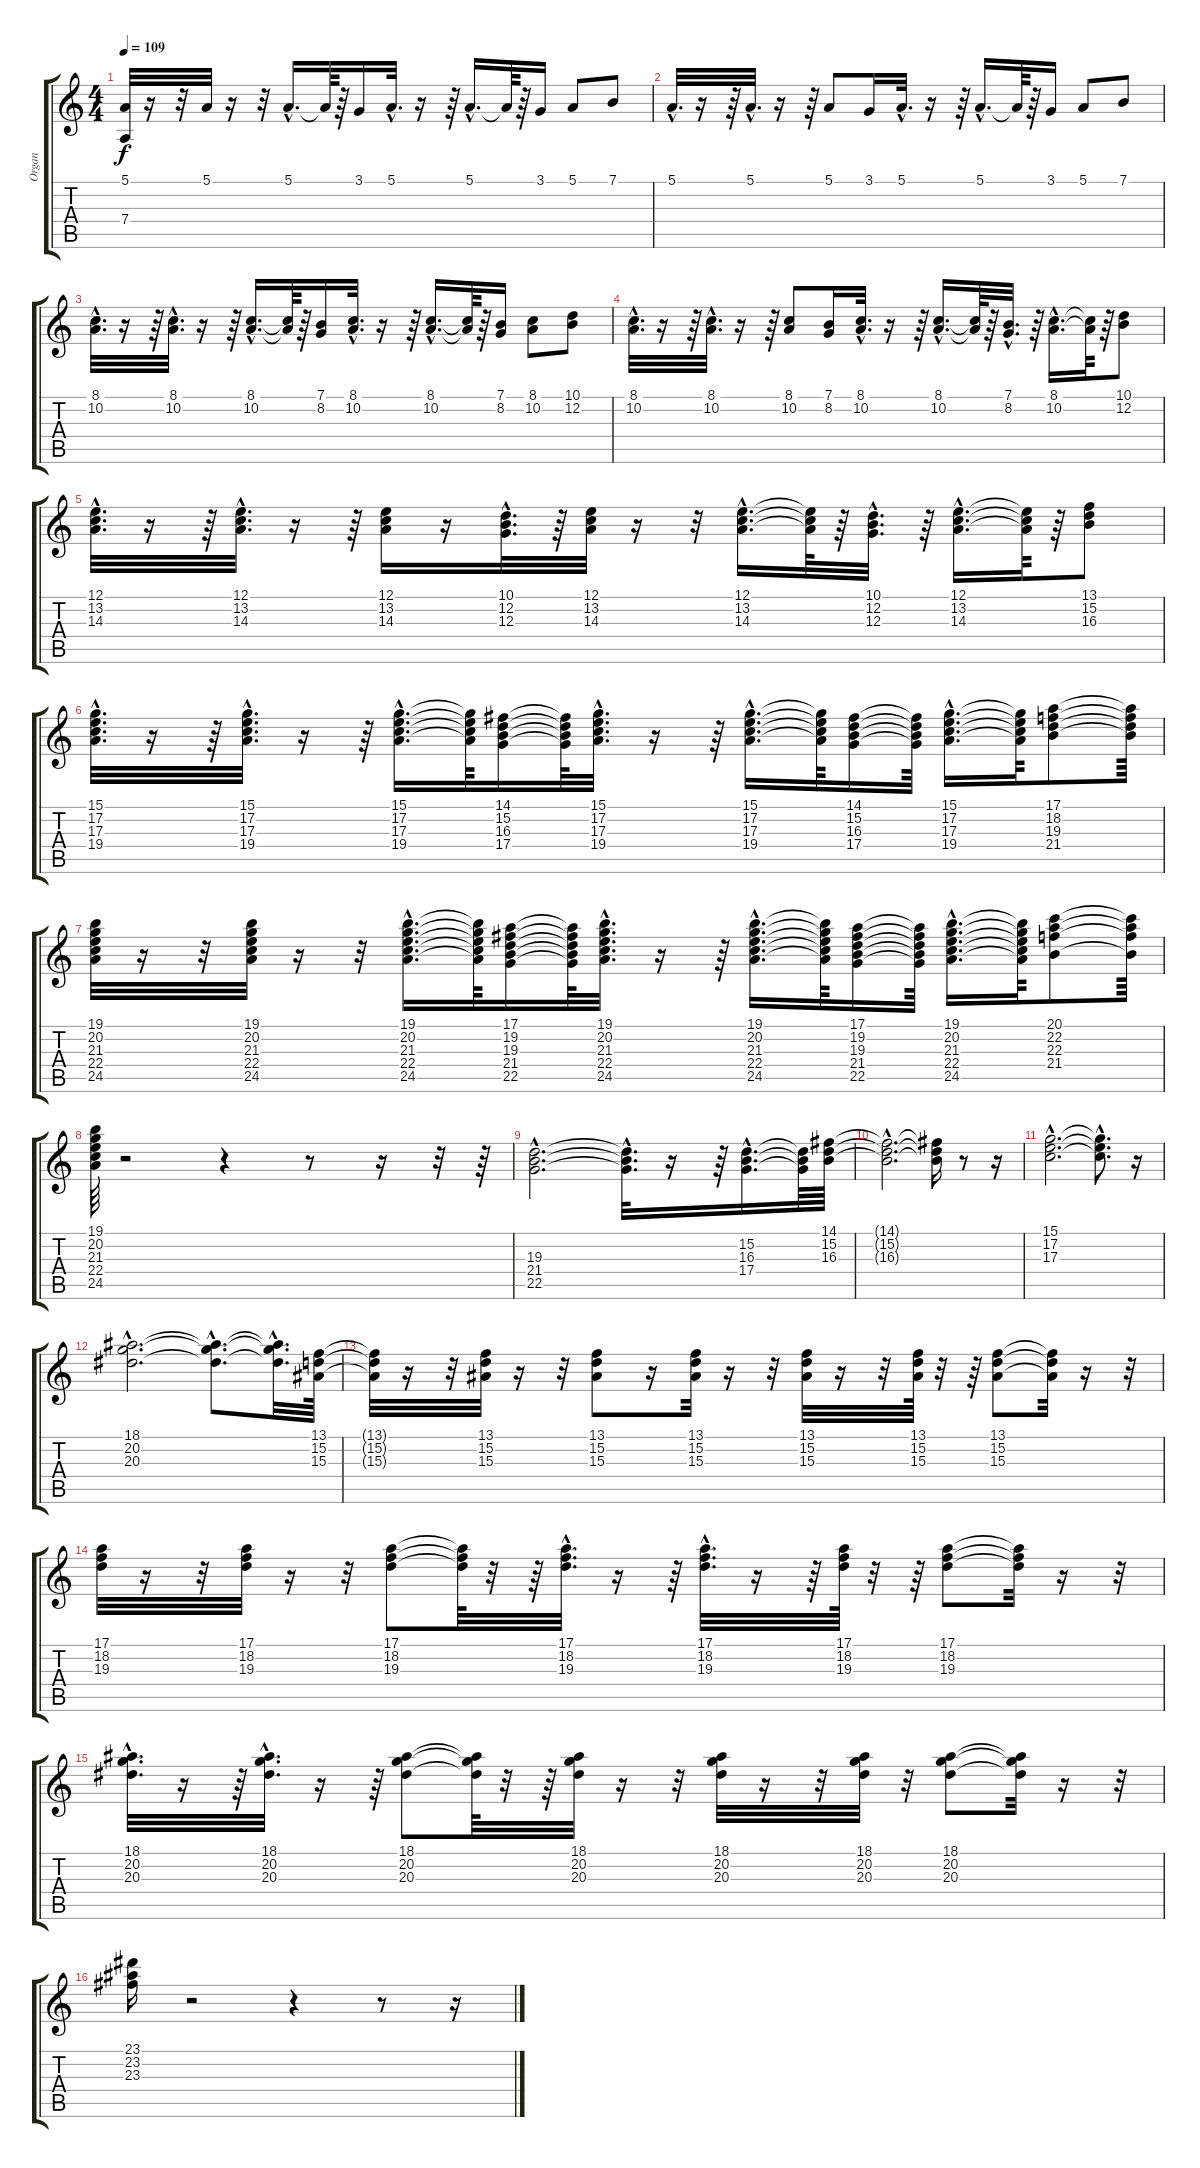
\track ("Organ " "Organ ") {instrument churchorgan}
\staff {score tabs}
\tuning (E4 B3 G3 D3 A2 E2) {hide}
\ts (4 4)
\tempo 109
\clef g2
\ks c
(5.1 7.4).32{dy f instrument churchorgan} r.16 r.32 5.1.32 r.16 r.32 5.1{hac}.16{d} 5.1{t}.64 r.64 3.1.16 5.1{hac}.32{d} r.16 r.64 5.1{hac}.16{d} 5.1{t}.64 r.64 3.1.16 5.1.8 7.1.8 |
5.1{hac}.32{d} r.16 r.64 5.1{hac}.32{d} r.16 r.64 5.1.8 3.1.16 5.1{hac}.32{d} r.16 r.64 5.1{hac}.16{d} 5.1{t}.64 r.64 3.1.16 5.1.8 7.1.8 |
(8.1{hac} 10.2{hac}).32{d} r.16 r.64 (8.1{hac} 10.2{hac}).32{d} r.16 r.64 (8.1{hac} 10.2{hac}).16{d} (8.1{t} 10.2{t}).64 r.64 (7.1 8.2).16 (8.1{hac} 10.2{hac}).32{d} r.16 r.64 (8.1{hac} 10.2{hac}).16{d} (8.1{t} 10.2{t}).64 r.64 (7.1 8.2).16 (8.1 10.2).8 (10.1 12.2).8 |
(8.1{hac} 10.2{hac}).32{d} r.16 r.64 (8.1{hac} 10.2{hac}).32{d} r.16 r.64 (8.1 10.2).8 (7.1 8.2).16 (8.1{hac} 10.2{hac}).32{d} r.16 r.64 (8.1{hac} 10.2{hac}).16{d} (8.1{t} 10.2{t}).64 r.64 (7.1{hac} 8.2{hac}).32{d} r.64 (8.1{hac} 10.2{hac}).16{d} (8.1{t} 10.2{t}).64 r.64 (10.1 12.2).8 |
(12.1{hac} 13.2{hac} 14.3{hac}).32{d} r.16 r.64 (12.1{hac} 13.2{hac} 14.3{hac}).32{d} r.16 r.64 (12.1 13.2 14.3).16 r.16 (10.1{hac} 12.2{hac} 12.3{hac}).32{d} r.64 (12.1 13.2 14.3).32 r.16 r.32 (12.1{hac} 13.2{hac} 14.3{hac}).16{d} (12.1{t} 13.2{t} 14.3{t}).64 r.64 (10.1{hac} 12.2{hac} 12.3{hac}).32{d} r.64 (12.1{hac} 13.2{hac} 14.3{hac}).16{d} (12.1{t} 13.2{t} 14.3{t}).64 r.64 (13.1 15.2 16.3).8 |
(15.1{hac} 17.2{hac} 17.3{hac} 19.4{hac}).32{d} r.16 r.64 (15.1{hac} 17.2{hac} 17.3{hac} 19.4{hac}).32{d} r.16 r.64 (15.1{hac} 17.2{hac} 17.3{hac} 19.4{hac}).16{d} (15.1{t} 17.2{t} 17.3{t} 19.4{t}).64 (14.1 15.2 16.3 17.4).16 (14.1{t} 15.2{t} 16.3{t} 17.4{t}).64 (15.1{hac} 17.2{hac} 17.3{hac} 19.4{hac}).32{d} r.16 r.64 (15.1{hac} 17.2{hac} 17.3{hac} 19.4{hac}).16{d} (15.1{t} 17.2{t} 17.3{t} 19.4{t}).64 (14.1 15.2 16.3 17.4).16 (14.1{t} 15.2{t} 16.3{t} 17.4{t}).64 (15.1{hac} 17.2{hac} 17.3{hac} 19.4{hac}).16{d} (15.1{t} 17.2{t} 17.3{t} 19.4{t}).64 (17.1 18.2 19.3 21.4).8 (17.1{t} 18.2{t} 19.3{t} 21.4{t}).64 |
(19.1 20.2 21.3 22.4 24.5).32 r.16 r.32 (19.1 20.2 21.3 22.4 24.5).32 r.16 r.32 (19.1{hac} 20.2{hac} 21.3{hac} 22.4{hac} 24.5{hac}).16{d} (19.1{t} 20.2{t} 21.3{t} 22.4{t} 24.5{t}).64 (17.1 19.2 19.3 21.4 22.5).16 (17.1{t} 19.2{t} 19.3{t} 21.4{t} 22.5{t}).64 (19.1{hac} 20.2{hac} 21.3{hac} 22.4{hac} 24.5{hac}).32{d} r.16 r.64 (19.1{hac} 20.2{hac} 21.3{hac} 22.4{hac} 24.5{hac}).16{d} (19.1{t} 20.2{t} 21.3{t} 22.4{t} 24.5{t}).64 (17.1 19.2 19.3 21.4 22.5).16 (17.1{t} 19.2{t} 19.3{t} 21.4{t} 22.5{t}).64 (19.1{hac} 20.2{hac} 21.3{hac} 22.4{hac} 24.5{hac}).16{d} (19.1{t} 20.2{t} 21.3{t} 22.4{t} 24.5{t}).64 (20.1 22.2 22.3 21.4).8 (20.1{t} 22.2{t} 22.3{t} 21.4{t}).64 |
(19.1 20.2 21.3 22.4 24.5).64 r.2 r.4 r.8 r.16 r.32 r.64 |
(19.3{hac} 21.4{hac} 22.5{hac}).2{d} (19.3{hac t} 21.4{hac t} 22.5{hac t}).32{d} r.16 r.64 (15.2{hac} 16.3{hac} 17.4{hac}).16{d} (15.2{t} 16.3{t} 17.4{t}).64 (14.1 15.2 16.3).64 |
(14.1{hac t} 15.2{hac t} 16.3{hac t}).2{d} (14.1{t} 15.2{t} 16.3{t}).16 r.8 r.16 |
(15.1{hac} 17.2{hac} 17.3{hac}).2{d} (15.1{hac t} 17.2{hac t} 17.3{hac t}).8{d} r.16 |
(18.1{hac} 20.2{hac} 20.3{hac}).2{d} (18.1{hac t} 20.2{hac t} 20.3{hac t}).8{d} (18.1{hac t} 20.2{hac t} 20.3{hac t}).32{d} (13.1 15.2 15.3).64 |
(13.1{t} 15.2{t} 15.3{t}).32 r.16 r.32 (13.1 15.2 15.3).32 r.16 r.32 (13.1 15.2 15.3).8 r.16 (13.1 15.2 15.3).32 r.16 r.32 (13.1 15.2 15.3).32 r.16 r.32 (13.1 15.2 15.3).64 r.32 r.64 (13.1 15.2 15.3).8 (13.1{t} 15.2{t} 15.3{t}).32 r.16 r.32 |
(17.1 18.2 19.3).32 r.16 r.32 (17.1 18.2 19.3).32 r.16 r.32 (17.1 18.2 19.3).8 (17.1{t} 18.2{t} 19.3{t}).64 r.32 r.64 (17.1{hac} 18.2{hac} 19.3{hac}).32{d} r.16 r.64 (17.1{hac} 18.2{hac} 19.3{hac}).32{d} r.16 r.64 (17.1 18.2 19.3).64 r.32 r.64 (17.1 18.2 19.3).8 (17.1{t} 18.2{t} 19.3{t}).32 r.16 r.32 |
(18.1{hac} 20.2{hac} 20.3{hac}).32{d} r.16 r.64 (18.1{hac} 20.2{hac} 20.3{hac}).32{d} r.16 r.64 (18.1 20.2 20.3).8 (18.1{t} 20.2{t} 20.3{t}).64 r.32 r.64 (18.1 20.2 20.3).32 r.16 r.32 (18.1 20.2 20.3).32 r.16 r.32 (18.1 20.2 20.3).32 r.32 (18.1 20.2 20.3).8 (18.1{t} 20.2{t} 20.3{t}).32 r.16 r.32 |
(23.1 23.2 23.3).16 r.2 r.4 r.8 r.16
